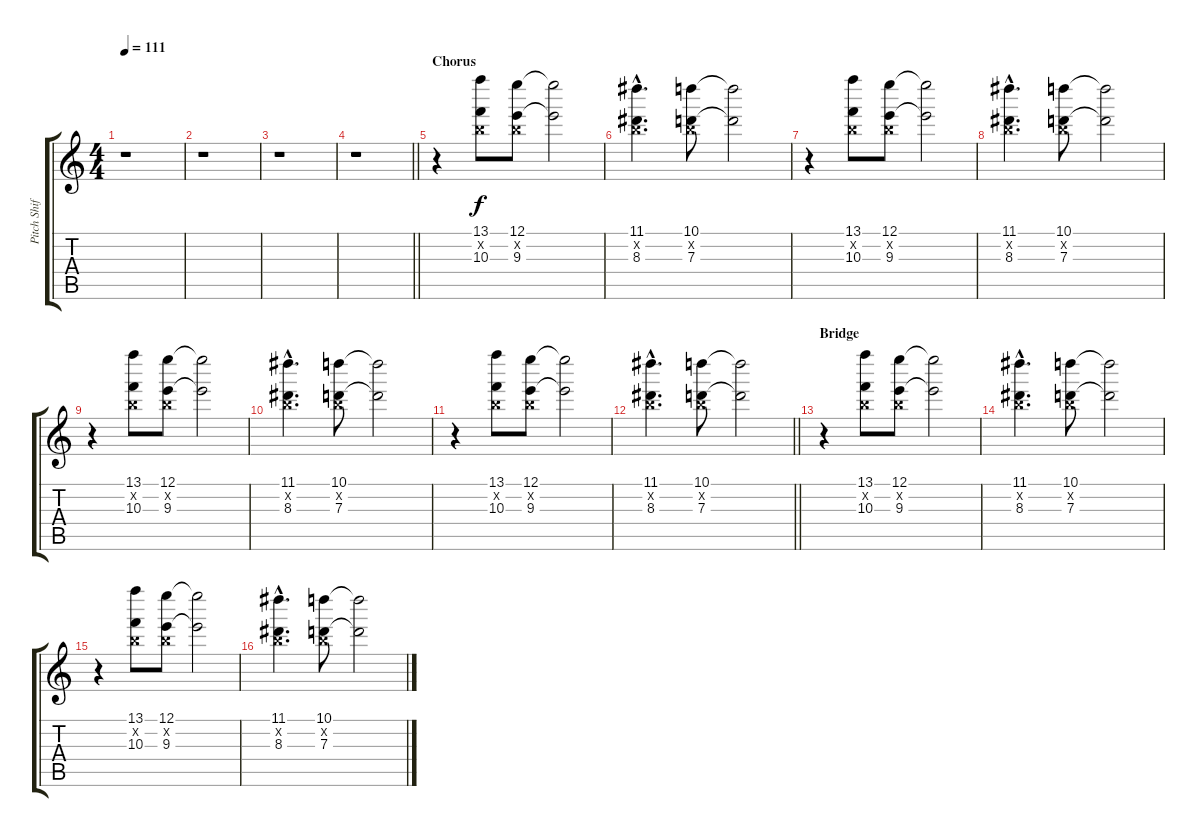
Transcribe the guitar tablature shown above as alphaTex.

\track ("Pitch Shifter 1" "Pitch Shif") {instrument distortionguitar}
\staff {score tabs}
\tuning (E5 B4 G4 D4 A3 D3) {hide}
\ts (4 4)
\tempo 111
\clef g2
\ks c
r.1{dy f} |
r.1 |
r.1 |
\barLineRight lightlight
r.1 |
\section ("" "Chorus")
r.4 (13.1 0.2{x} 10.3).8 (12.1 0.2{x} 9.3).8 (12.1{t} 9.3{t}).2 |
(11.1{hac} 0.2{hac x} 8.3{hac}).4{d} (10.1 0.2{x} 7.3).8 (10.1{t} 7.3{t}).2 |
r.4 (13.1 0.2{x} 10.3).8 (12.1 0.2{x} 9.3).8 (12.1{t} 9.3{t}).2 |
(11.1{hac} 0.2{hac x} 8.3{hac}).4{d} (10.1 0.2{x} 7.3).8 (10.1{t} 7.3{t}).2 |
r.4 (13.1 0.2{x} 10.3).8 (12.1 0.2{x} 9.3).8 (12.1{t} 9.3{t}).2 |
(11.1{hac} 0.2{hac x} 8.3{hac}).4{d} (10.1 0.2{x} 7.3).8 (10.1{t} 7.3{t}).2 |
r.4 (13.1 0.2{x} 10.3).8 (12.1 0.2{x} 9.3).8 (12.1{t} 9.3{t}).2 |
\barLineRight lightlight
(11.1{hac} 0.2{hac x} 8.3{hac}).4{d} (10.1 0.2{x} 7.3).8 (10.1{t} 7.3{t}).2 |
\section ("" "Bridge")
r.4 (13.1 0.2{x} 10.3).8 (12.1 0.2{x} 9.3).8 (12.1{t} 9.3{t}).2 |
(11.1{hac} 0.2{hac x} 8.3{hac}).4{d} (10.1 0.2{x} 7.3).8 (10.1{t} 7.3{t}).2 |
r.4 (13.1 0.2{x} 10.3).8 (12.1 0.2{x} 9.3).8 (12.1{t} 9.3{t}).2 |
(11.1{hac} 0.2{hac x} 8.3{hac}).4{d} (10.1 0.2{x} 7.3).8 (10.1{t} 7.3{t}).2
